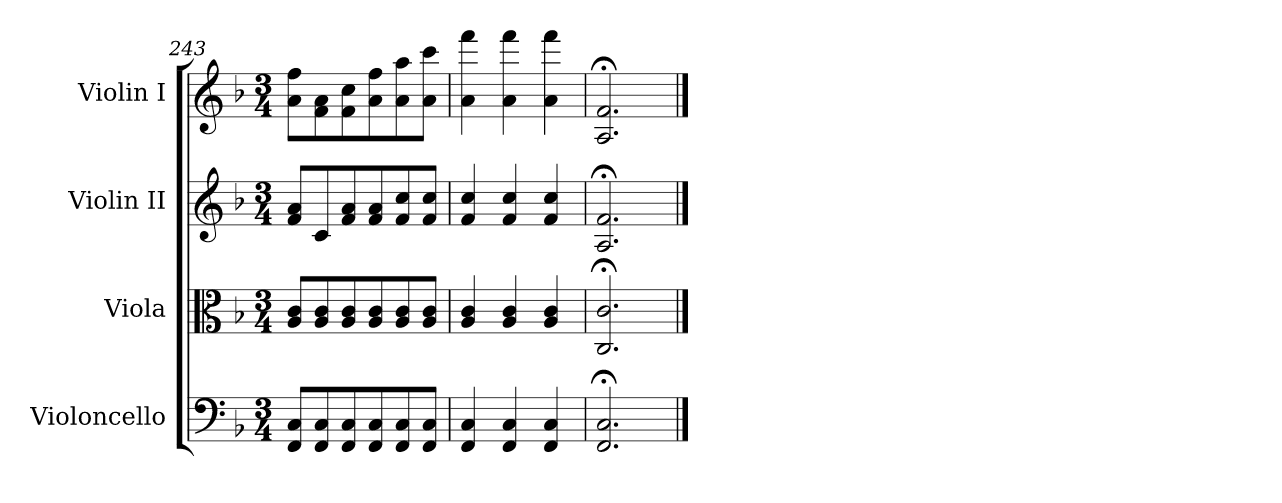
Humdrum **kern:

**kern	**kern	**kern	**kern
*part4	*part3	*part2	*part1
*staff4	*staff3	*staff2	*staff1
*I"Violoncello	*I"Viola	*I"Violin II	*I"Violin I
*I'Vc	*I'Vla	*I'Vln	*I'Vln
*clefF4	*clefC3	*clefG2	*clefG2
*k[b-]	*k[b-]	*k[b-]	*k[b-]
*M3/4	*M3/4	*M3/4	*M3/4
=243	=243	=243	=243
8FF/ 8C/L	8A/ 8c/L	8f/ 8a/L	8a\ 8ff\L
8FF/ 8C/	8A/ 8c/	8c/	8f\ 8a\
8FF/ 8C/	8A/ 8c/	8f/ 8a/	8f\ 8cc\
8FF/ 8C/	8A/ 8c/	8f/ 8a/	8a\ 8ff\
8FF/ 8C/	8A/ 8c/	8f/ 8cc/	8a\ 8aa\
8FF/ 8C/J	8A/ 8c/J	8f/ 8cc/J	8a\ 8ccc\J
=244	=244	=244	=244
4FF/ 4C/	4A/ 4c/	4f/ 4cc/	4a\ 4fff\
4FF/ 4C/	4A/ 4c/	4f/ 4cc/	4a\ 4fff\
4FF/ 4C/	4A/ 4c/	4f/ 4cc/	4a\ 4fff\
=245	=245	=245	=245
2.FF/;< 2.C/;<	2.C/;< 2.c/;<	2.A/;< 2.f/;<	2.A/;< 2.f/;<
==	==	==	==
*-	*-	*-	*-
